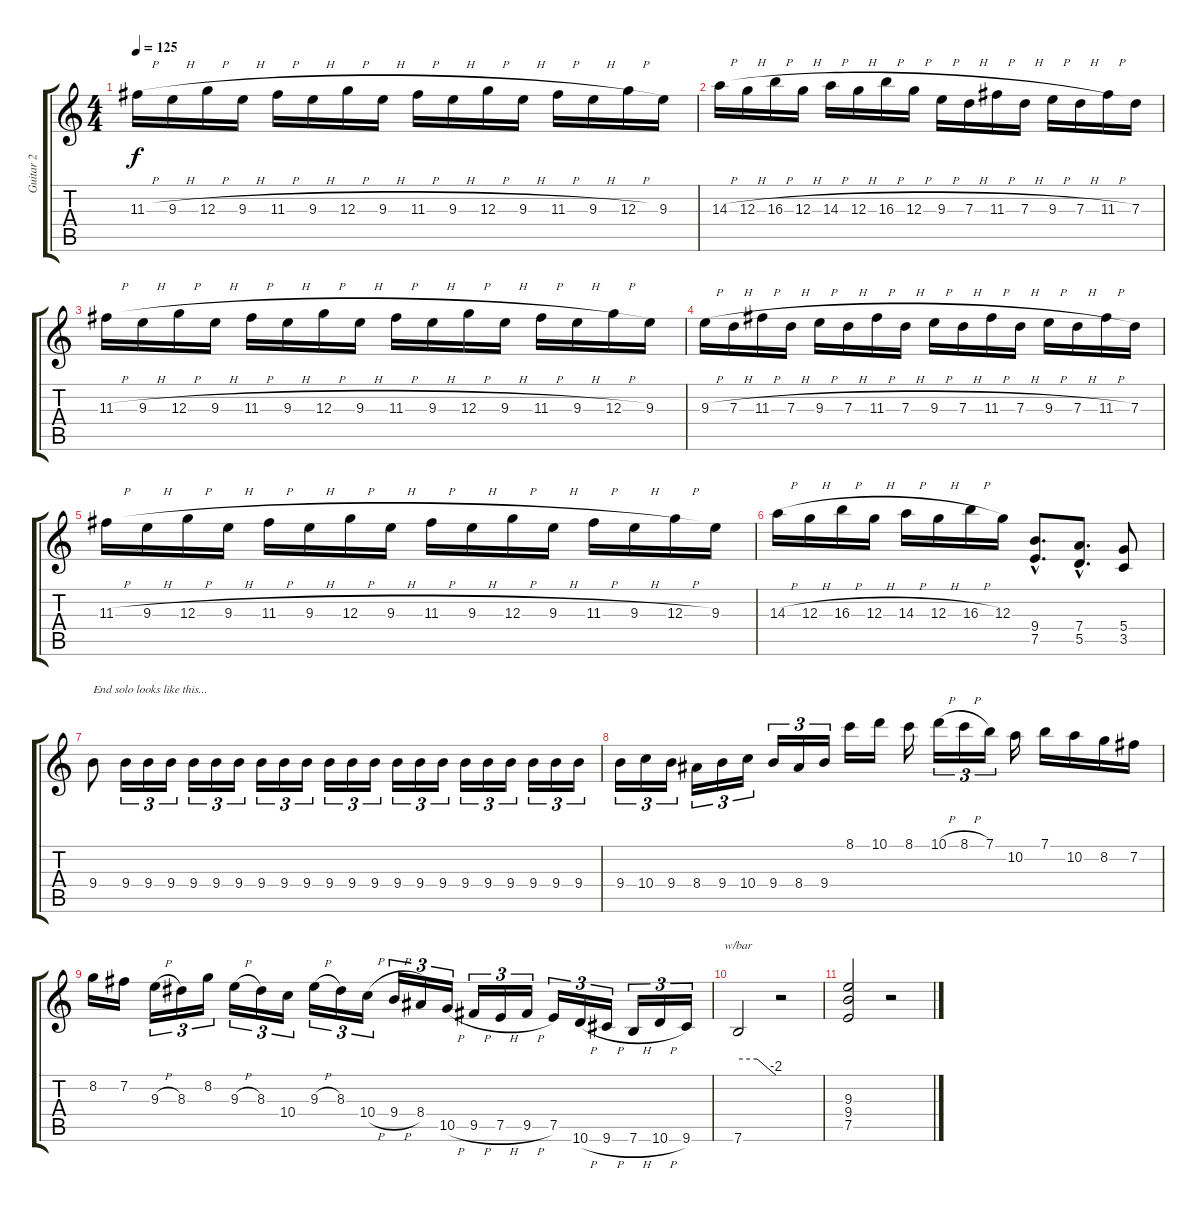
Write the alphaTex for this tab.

\track ("Guitar 2" "Guitar 2") {instrument overdrivenguitar}
\staff {score tabs}
\tuning (E4 B3 G3 D3 A2 E2) {hide}
\ts (4 4)
\tempo 125
\clef g2
\ks c
11.3{h}.16{dy f} 9.3{h}.16 12.3{h}.16 9.3{h}.16 11.3{h}.16 9.3{h}.16 12.3{h}.16 9.3{h}.16 11.3{h}.16 9.3{h}.16 12.3{h}.16 9.3{h}.16 11.3{h}.16 9.3{h}.16 12.3{h}.16 9.3.16 |
14.3{h}.16 12.3{h}.16 16.3{h}.16 12.3{h}.16 14.3{h}.16 12.3{h}.16 16.3{h}.16 12.3{h}.16 9.3{h}.16 7.3{h}.16 11.3{h}.16 7.3{h}.16 9.3{h}.16 7.3{h}.16 11.3{h}.16 7.3.16 |
11.3{h}.16 9.3{h}.16 12.3{h}.16 9.3{h}.16 11.3{h}.16 9.3{h}.16 12.3{h}.16 9.3{h}.16 11.3{h}.16 9.3{h}.16 12.3{h}.16 9.3{h}.16 11.3{h}.16 9.3{h}.16 12.3{h}.16 9.3.16 |
9.3{h}.16 7.3{h}.16 11.3{h}.16 7.3{h}.16 9.3{h}.16 7.3{h}.16 11.3{h}.16 7.3{h}.16 9.3{h}.16 7.3{h}.16 11.3{h}.16 7.3{h}.16 9.3{h}.16 7.3{h}.16 11.3{h}.16 7.3.16 |
11.3{h}.16 9.3{h}.16 12.3{h}.16 9.3{h}.16 11.3{h}.16 9.3{h}.16 12.3{h}.16 9.3{h}.16 11.3{h}.16 9.3{h}.16 12.3{h}.16 9.3{h}.16 11.3{h}.16 9.3{h}.16 12.3{h}.16 9.3.16 |
14.3{h}.16 12.3{h}.16 16.3{h}.16 12.3{h}.16 14.3{h}.16 12.3{h}.16 16.3{h}.16 12.3.16 (9.4{hac} 7.5{hac}).8{d} (7.4{hac} 5.5{hac}).8{d} (5.4 3.5).8 |
9.4.8{txt "End solo looks like this..."} 9.4.16{tu (3 2)} 9.4.16{tu (3 2)} 9.4.16{tu (3 2)} 9.4.16{tu (3 2)} 9.4.16{tu (3 2)} 9.4.16{tu (3 2)} 9.4.16{tu (3 2)} 9.4.16{tu (3 2)} 9.4.16{tu (3 2)} 9.4.16{tu (3 2)} 9.4.16{tu (3 2)} 9.4.16{tu (3 2)} 9.4.16{tu (3 2)} 9.4.16{tu (3 2)} 9.4.16{tu (3 2)} 9.4.16{tu (3 2)} 9.4.16{tu (3 2)} 9.4.16{tu (3 2)} 9.4.16{tu (3 2)} 9.4.16{tu (3 2)} 9.4.16{tu (3 2)} |
9.4.16{tu (3 2)} 10.4.16{tu (3 2)} 9.4.16{tu (3 2)} 8.4.16{tu (3 2)} 9.4.16{tu (3 2)} 10.4.16{tu (3 2)} 9.4.16{tu (3 2)} 8.4.16{tu (3 2)} 9.4.16{tu (3 2)} 8.1.16 10.1.16 8.1.16 10.1{h}.16{tu (3 2)} 8.1{h}.16{tu (3 2)} 7.1.16{tu (3 2)} 10.2.16 7.1.16 10.2.16 8.2.16 7.2.16 |
8.2.16 7.2.16 9.3{h}.16{tu (3 2)} 8.3.16{tu (3 2)} 8.2.16{tu (3 2)} 9.3{h}.16{tu (3 2)} 8.3.16{tu (3 2)} 10.4.16{tu (3 2)} 9.3{h}.16{tu (3 2)} 8.3.16{tu (3 2)} 10.4{h}.16{tu (3 2)} 9.4{h}.16{tu (3 2)} 8.4.16{tu (3 2)} 10.5{h}.16{tu (3 2)} 9.5{h}.16{tu (3 2)} 7.5{h}.16{tu (3 2)} 9.5{h}.16{tu (3 2)} 7.5.16{tu (3 2)} 10.6{h}.16{tu (3 2)} 9.6{h}.16{tu (3 2)} 7.6{h}.16{tu (3 2)} 10.6{h}.16{tu (3 2)} 9.6.16{tu (3 2)} |
7.6.2{tbe (custom default 0 0 30 0 60 -8)} r.2 |
(9.3 9.4 7.5).2 r.2
